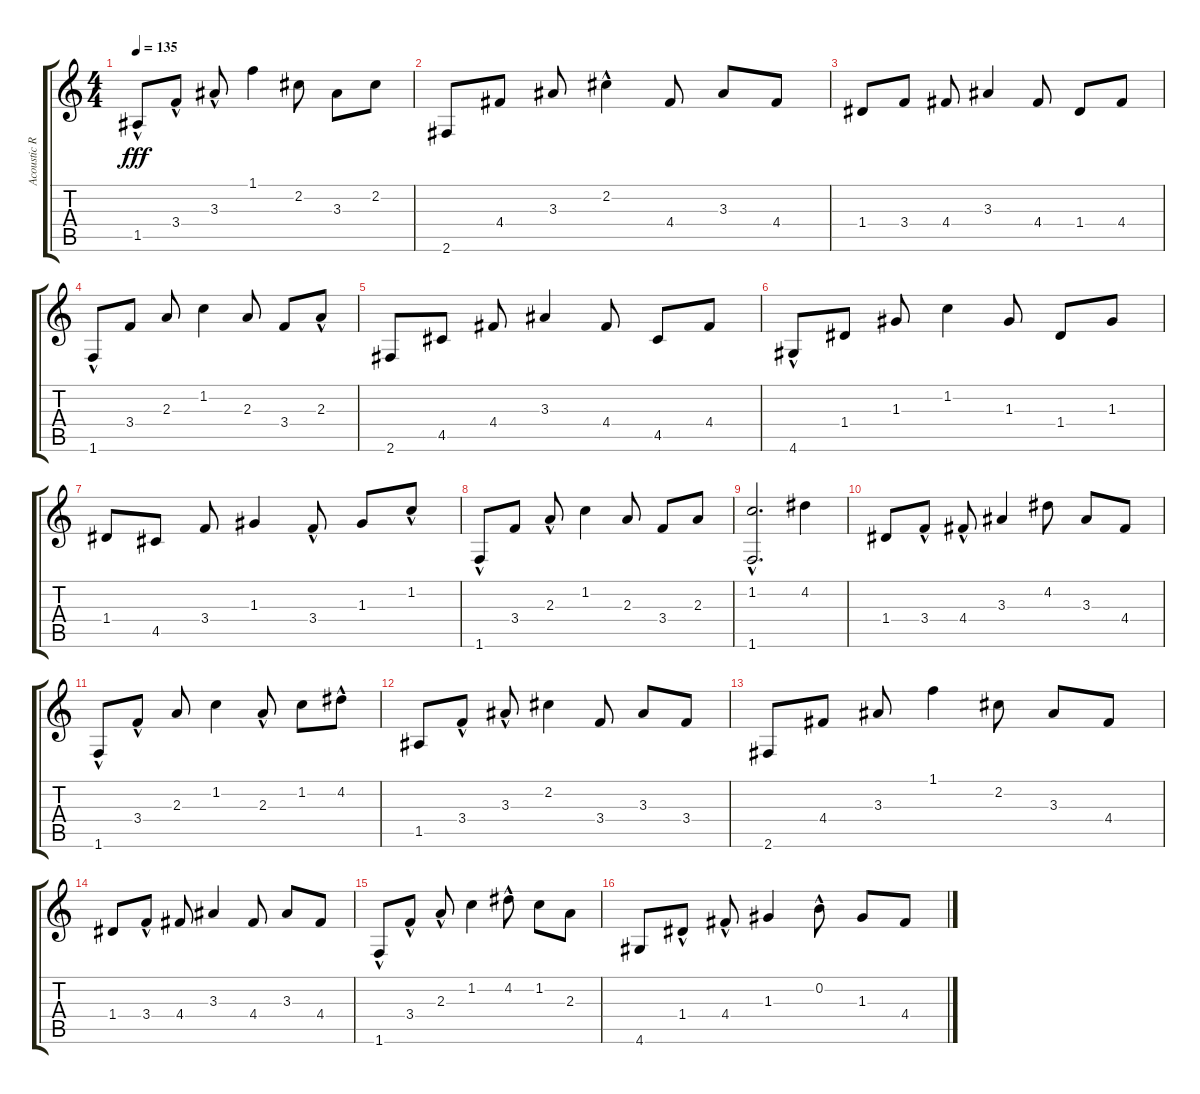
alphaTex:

\track ("Acoustic Rhythm" "Acoustic R") {instrument acousticguitarsteel}
\staff {score tabs}
\tuning (E4 B3 G3 D3 A2 E2) {hide}
\ts (4 4)
\tempo 135
\clef g2
\ks c
1.5{hac}.8{dy fff instrument acousticguitarsteel} 3.4{hac}.8 3.3{hac}.8 1.1.4 2.2.8 3.3.8 2.2.8 |
2.6.8 4.4.8 3.3.8 2.2{hac}.4 4.4.8 3.3.8 4.4.8 |
1.4.8 3.4.8 4.4.8 3.3.4 4.4.8 1.4.8 4.4.8 |
1.6{hac}.8 3.4.8 2.3.8 1.2.4 2.3.8 3.4.8 2.3{hac}.8 |
2.6.8 4.5.8 4.4.8 3.3.4 4.4.8 4.5.8 4.4.8 |
4.6{hac}.8 1.4.8 1.3.8 1.2.4 1.3.8 1.4.8 1.3.8 |
1.4.8 4.5.8 3.4.8 1.3.4 3.4{hac}.8 1.3.8 1.2{hac}.8 |
1.6{hac}.8 3.4.8 2.3{hac}.8 1.2.4 2.3.8 3.4.8 2.3.8 |
(1.2{hac} 1.6{hac}).2{d} 4.2.4 |
1.4.8 3.4{hac}.8 4.4{hac}.8 3.3.4 4.2.8 3.3.8 4.4.8 |
1.6{hac}.8 3.4{hac}.8 2.3.8 1.2.4 2.3{hac}.8 1.2.8 4.2{hac}.8 |
1.5.8 3.4{hac}.8 3.3{hac}.8 2.2.4 3.4.8 3.3.8 3.4.8 |
2.6.8 4.4.8 3.3.8 1.1.4 2.2.8 3.3.8 4.4.8 |
1.4.8 3.4{hac}.8 4.4.8 3.3.4 4.4.8 3.3.8 4.4.8 |
1.6{hac}.8 3.4{hac}.8 2.3{hac}.8 1.2.4 4.2{hac}.8 1.2.8 2.3.8 |
4.6.8 1.4{hac}.8 4.4{hac}.8 1.3.4 0.2{hac}.8 1.3.8 4.4.8
